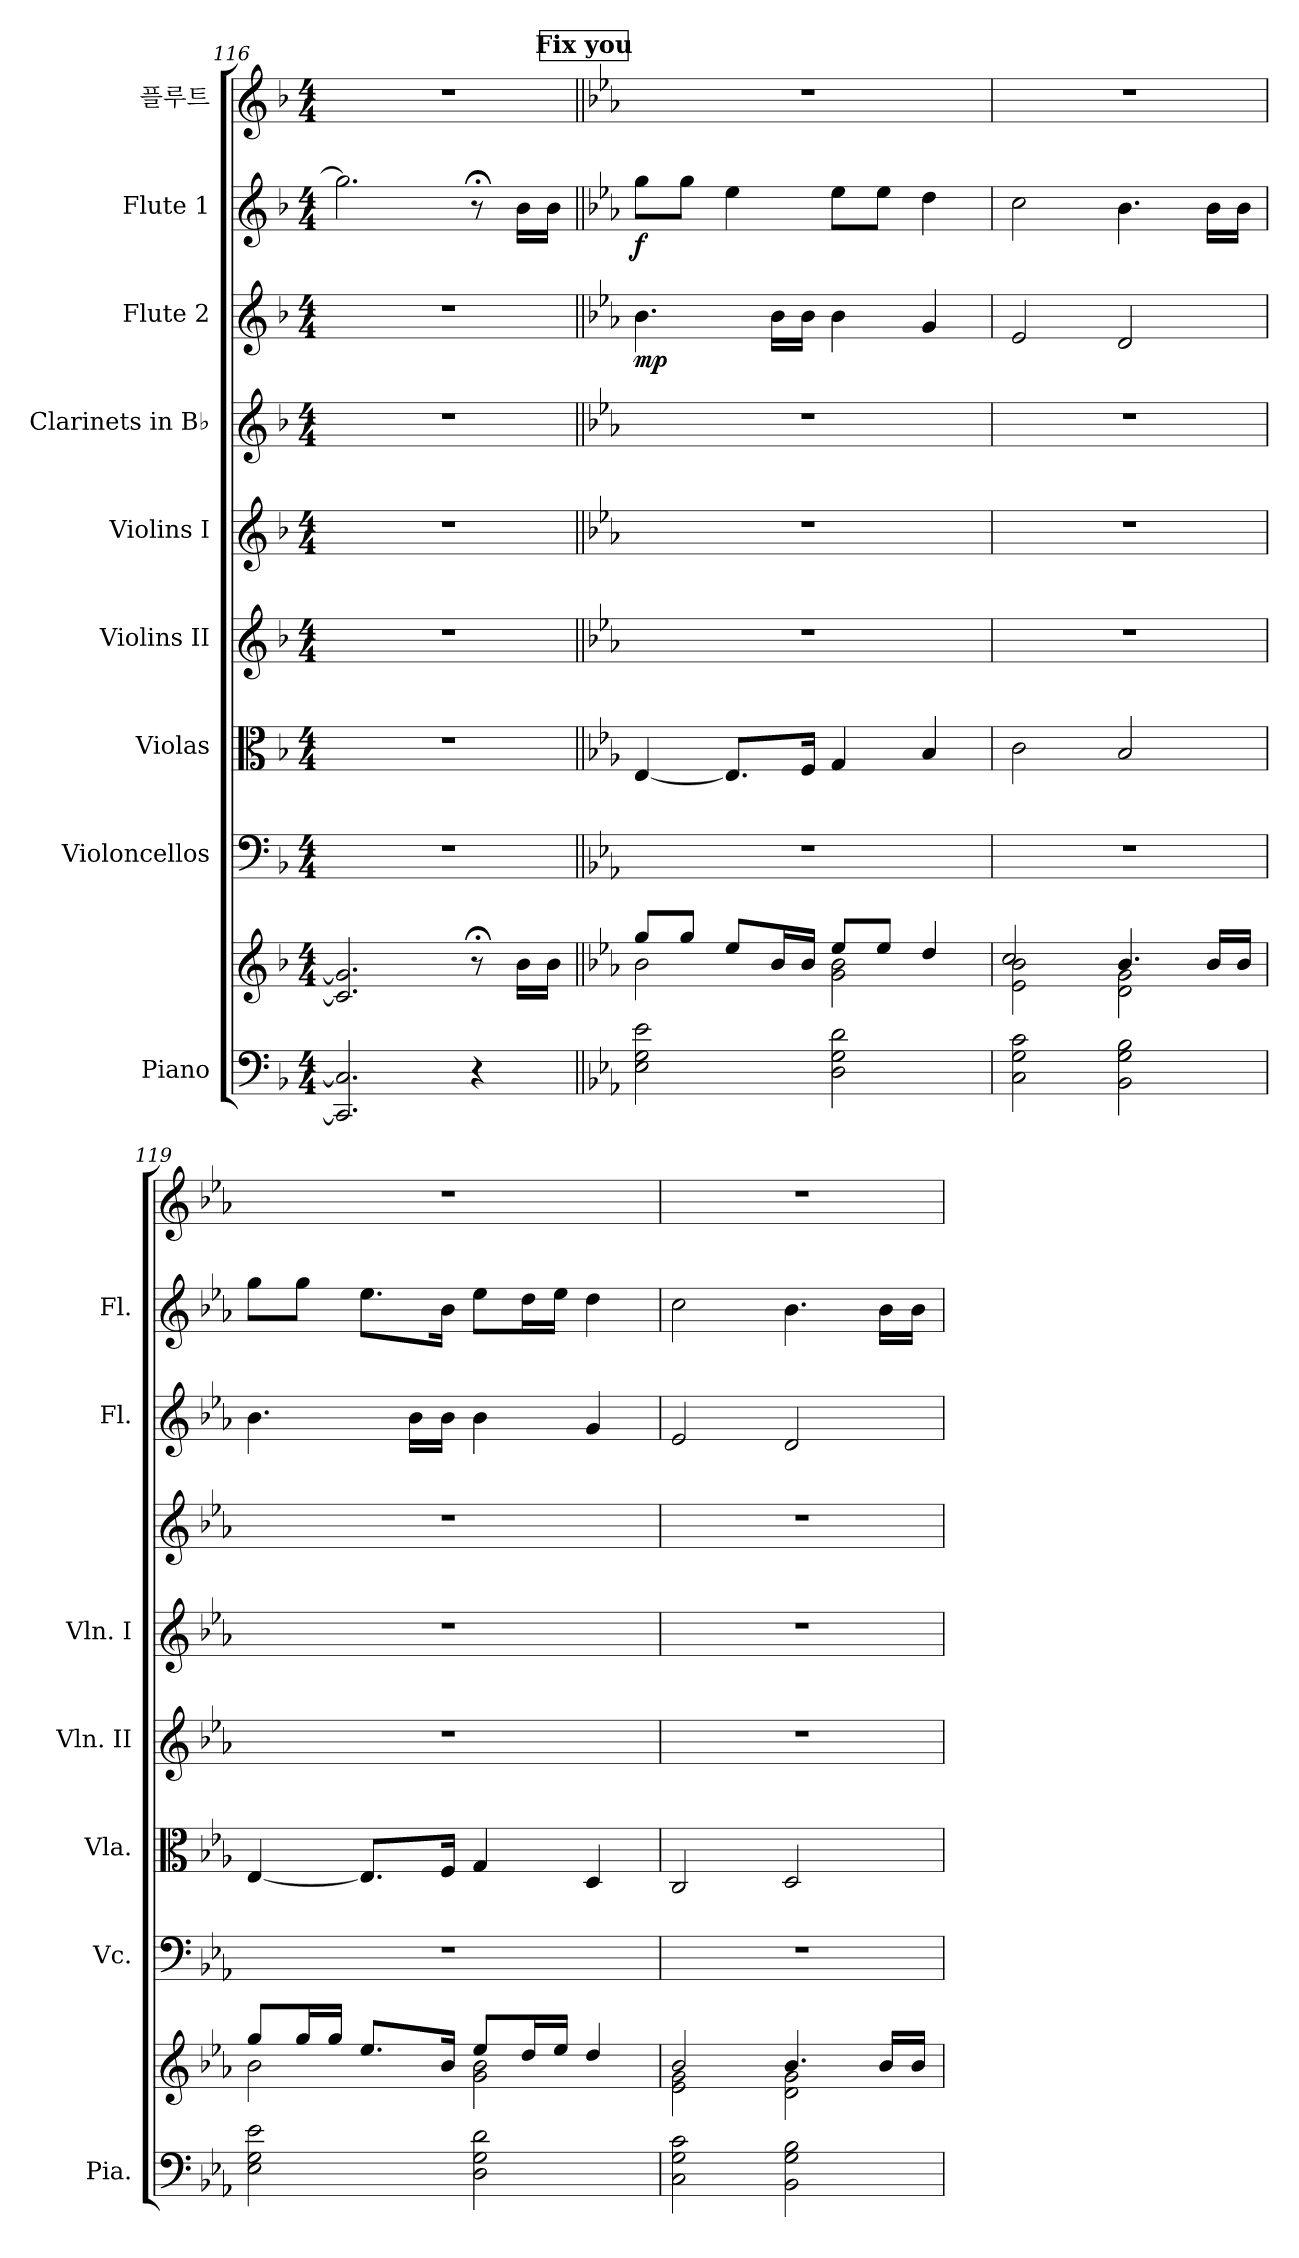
**kern	**kern	**kern	**kern	**kern	**kern	**kern	**kern	**dynam	**kern	**dynam	**kern
*part9	*part9	*part8	*part7	*part6	*part5	*part4	*part3	*part3	*part2	*part2	*part1
*staff10	*staff9	*staff8	*staff7	*staff6	*staff5	*staff4	*staff3	*staff3	*staff2	*staff2	*staff1
*I"Piano	*	*I"Violoncellos	*I"Violas	*I"Violins II	*I"Violins I	*I"Clarinets in B♭	*I"Flute 2	*	*I"Flute 1	*	*I"플루트
*I'Pia.	*	*I'Vc.	*I'Vla.	*I'Vln. II	*I'Vln. I	*	*I'Fl.	*	*I'Fl.	*	*
*clefF4	*clefG2	*clefF4	*clefC3	*clefG2	*clefG2	*clefG2	*clefG2	*	*clefG2	*	*clefG2
*	*	*	*	*	*	*ITrd1c2	*	*	*	*	*
*k[b-]	*k[b-]	*k[b-]	*k[b-]	*k[b-]	*k[b-]	*k[b-e-a-]	*k[b-]	*	*k[b-]	*	*k[b-]
*M4/4	*M4/4	*M4/4	*M4/4	*M4/4	*M4/4	*M4/4	*M4/4	*	*M4/4	*	*M4/4
=116	=116	=116	=116	=116	=116	=116	=116	=116	=116	=116	=116
*	*	*	*	*	*	*	*	*	*	*	*^
2.CC/] 2.C/]	2.c/] 2.g/]	1r	1r	1r	1r	1r	1r	.	2.gg\]	.	1r	2..ryy
4r	8r;<	.	.	.	.	.	.	.	8r;<	.	.	.
*	*	*	*	*	*	*	*	*	*	*	*MM70	*
.	16b-\LL	.	.	.	.	.	.	.	16b-\LL	.	.	8ryy
.	16b-\JJ	.	.	.	.	.	.	.	16b-\JJ	.	.	.
*	*	*	*	*	*	*	*	*	*	*	*v	*v
!!LO:REH:place=s1:a:B:fs=14:t=Fix you
=117||	=117||	=117||	=117||	=117||	=117||	=117||	=117||	=117||	=117||	=117||	=117||
*k[b-e-a-]	*k[b-e-a-]	*k[b-e-a-]	*k[b-e-a-]	*k[b-e-a-]	*k[b-e-a-]	*k[b-e-a-d-g-]	*k[b-e-a-]	*	*k[b-e-a-]	*	*k[b-e-a-]
*	*^	*	*	*	*	*	*	*	*	*	*^
!	!	!	!	!	!	!	!	!	!LO:DY:b	!	!LO:DY:b	!	!
*	*	*	*	*	*	*	*	*	*	*	*	*v	*v
2E-\ 2G\ 2e-\	2b-\	8gg/L	1r	[4E-/	1r	1r	1r	4.b-\	mp	8gg\L	f	1r
!	!	!LO:N:head=solid	!	!	!	!	!	!	!	!	!	!
.	.	8gg/J	.	.	.	.	.	.	.	8gg\J	.	.
.	.	8ee-/L	.	8.E-/L]	.	.	.	.	.	4ee-\	.	.
.	.	16b-/L	.	.	.	.	.	16b-\LL	.	.	.	.
.	.	16b-/JJ	.	16F/Jk	.	.	.	16b-\JJ	.	.	.	.
2D\ 2G\ 2d\	2g\ 2b-\	8ee-/L	.	4G/	.	.	.	4b-\	.	8ee-\L	.	.
.	.	8ee-/J	.	.	.	.	.	.	.	8ee-\J	.	.
.	.	4dd/	.	4B-/	.	.	.	4g/	.	4dd\	.	.
=118	=118	=118	=118	=118	=118	=118	=118	=118	=118	=118	=118	=118
2C\ 2G\ 2c\	2e-\ 2b-\	2cc/	1r	2c\	1r	1r	1r	2e-/	.	2cc\	.	1r
2BB-\ 2G\ 2B-\	2d\ 2g\	4.b-/	.	2B-/	.	.	.	2d/	.	4.b-\	.	.
.	.	16b-/LL	.	.	.	.	.	.	.	16b-\LL	.	.
.	.	16b-/JJ	.	.	.	.	.	.	.	16b-\JJ	.	.
=119	=119	=119	=119	=119	=119	=119	=119	=119	=119	=119	=119	=119
2E-\ 2G\ 2e-\	2b-\	8gg/L	1r	[4E-/	1r	1r	1r	4.b-\	.	8gg\L	.	1r
.	.	16gg/L	.	.	.	.	.	.	.	8gg\J	.	.
.	.	16gg/JJ	.	.	.	.	.	.	.	.	.	.
.	.	8.ee-/L	.	8.E-/L]	.	.	.	.	.	8.ee-\L	.	.
.	.	.	.	.	.	.	.	16b-\LL	.	.	.	.
.	.	16b-/Jk	.	16F/Jk	.	.	.	16b-\JJ	.	16b-\Jk	.	.
2D\ 2G\ 2d\	2g\ 2b-\	8ee-/L	.	4G/	.	.	.	4b-\	.	8ee-\L	.	.
.	.	16dd/L	.	.	.	.	.	.	.	16dd\L	.	.
.	.	16ee-/JJ	.	.	.	.	.	.	.	16ee-\JJ	.	.
.	.	4dd/	.	4D/	.	.	.	4g/	.	4dd\	.	.
=120	=120	=120	=120	=120	=120	=120	=120	=120	=120	=120	=120	=120
2C\ 2G\ 2c\	2e-\ 2g\	2b-/	1r	2C/	1r	1r	1r	2e-/	.	2cc\	.	1r
2BB-\ 2G\ 2B-\	2d\ 2g\	4.b-/	.	2D/	.	.	.	2d/	.	4.b-\	.	.
.	.	16b-/LL	.	.	.	.	.	.	.	16b-\LL	.	.
.	.	16b-/JJ	.	.	.	.	.	.	.	16b-\JJ	.	.
*	*v	*v	*	*	*	*	*	*	*	*	*	*
=	=	=	=	=	=	=	=	=	=	=	=
*-	*-	*-	*-	*-	*-	*-	*-	*-	*-	*-	*-
